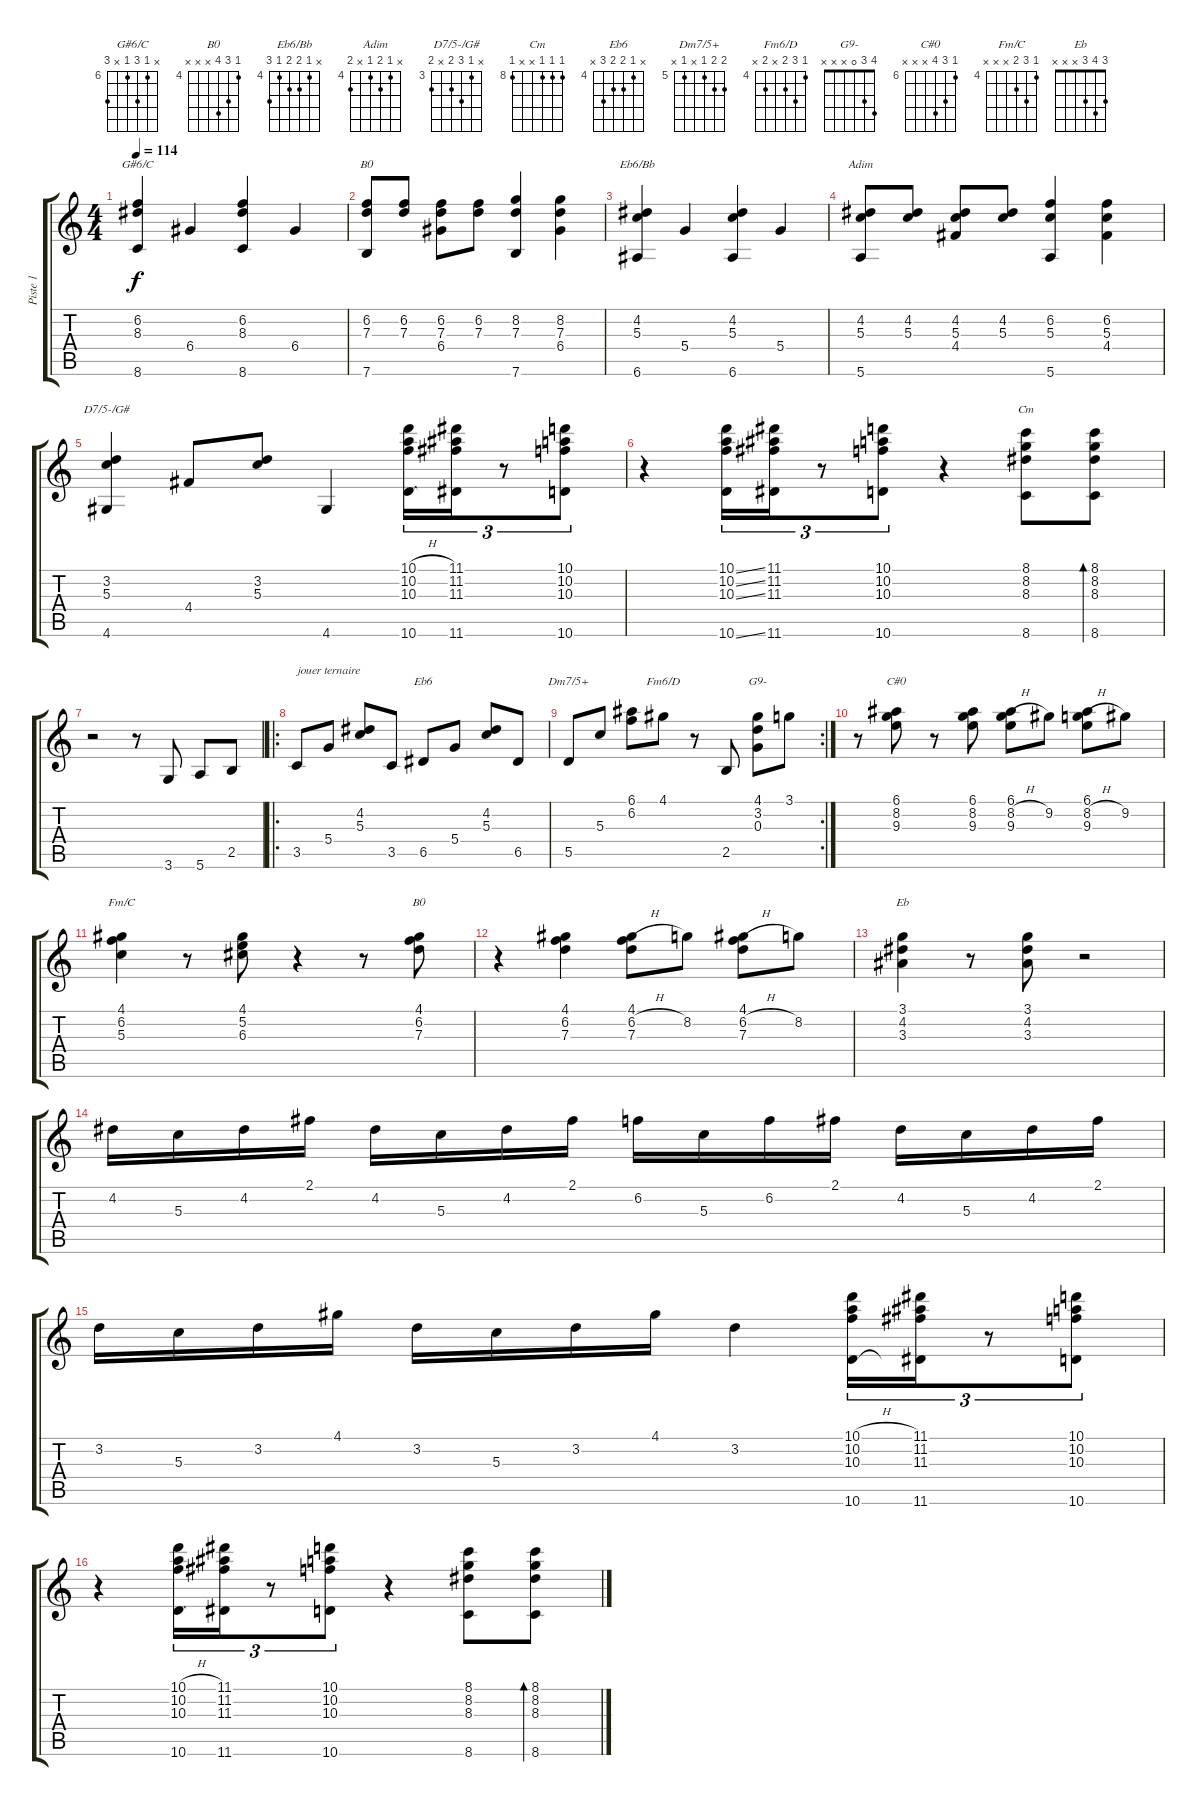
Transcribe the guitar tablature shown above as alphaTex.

\track ("Piste 1" "Piste 1") {instrument acousticguitarnylon}
\staff {score tabs}
\tuning (E4 B3 G3 D3 A2 E2) {hide}
\chord ("G#6/C" x 6 8 6 x 8) {firstfret 6}
\chord ("B0" x 6 7 x 6 7) {firstfret 6}
\chord ("Eb6/Bb" x 4 5 5 4 6) {firstfret 4}
\chord ("Adim" x 4 5 4 x 5) {firstfret 4}
\chord ("D7/5-/G#" x 3 5 4 x 4) {firstfret 3}
\chord ("Cm" 8 8 8 x x 8) {firstfret 8}
\chord ("Eb6" x 4 5 5 6 x) {firstfret 4}
\chord ("Dm7/5+" 6 6 5 x 5 x) {firstfret 5}
\chord ("Fm6/D" 4 6 5 x 5 x) {firstfret 4}
\chord ("G9-" 4 3 0 x x x)
\chord ("C#0" 6 8 9 x x x) {firstfret 6}
\chord ("Fm/C" 4 6 5 x x x) {firstfret 4}
\chord ("B0" 4 6 7 x x x) {firstfret 4}
\chord ("Eb" 3 4 3 x x x)
\ts (4 4)
\tempo 114
\clef g2
\ks c
(6.2 8.3 8.6).4{ch "G#6/C" dy f} 6.4.4 (6.2 8.3 8.6).4 6.4.4 |
(6.2 7.3 7.6).8{ch "B0"} (6.2 7.3).8 (6.2 7.3 6.4).8 (6.2 7.3).8 (8.2 7.3 7.6).4 (8.2 7.3 6.4).4 |
(4.2 5.3 6.6).4{ch "Eb6/Bb"} 5.4.4 (4.2 5.3 6.6).4 5.4.4 |
(4.2 5.3 5.6).8{ch "Adim"} (4.2 5.3).8 (4.2 5.3 4.4).8 (4.2 5.3).8 (6.2 5.3 5.6).4 (6.2 5.3 4.4).4 |
(3.2 5.3 4.6).4{ch "D7/5-/G#"} 4.4.8 (3.2 5.3).8 4.6.4 (10.1{h} 10.2{h} 10.3{h} 10.6{h}).16{tu (3 2)} (11.1 11.2 11.3 11.6).16{tu (3 2)} r.8{tu (3 2)} (10.1 10.2 10.3 10.6).8{tu (3 2)} |
r.4 (10.1{ss} 10.2{ss} 10.3{ss} 10.6{ss}).16{tu (3 2)} (11.1 11.2 11.3 11.6).16{tu (3 2)} r.8{tu (3 2)} (10.1 10.2 10.3 10.6).8{tu (3 2)} r.4 (8.1 8.2 8.3 8.6).8{ch "Cm"} (8.1 8.2 8.3 8.6).8{bd 240} |
r.2 r.8 3.6.8 5.6.8 2.5.8 |
\ro
3.5.8{txt "jouer ternaire"} 5.4.8 (4.2 5.3).8 3.5.8 6.5.8{ch "Eb6"} 5.4.8 (4.2 5.3).8 6.5.8 |
\rc 2
5.5.8{ch "Dm7/5+"} 5.3.8 (6.1 6.2).8 4.1.8{ch "Fm6/D"} r.8 2.5.8 (4.1 3.2 0.3).8{ch "G9-"} 3.1.8 |
r.8 (6.1 8.2 9.3).8{ch "C#0"} r.8 (6.1 8.2 9.3).8 (6.1 8.2{h} 9.3).8 9.2.8 (6.1 8.2{h} 9.3).8 9.2.8 |
(4.1 6.2 5.3).4{ch "Fm/C"} r.8 (4.1 5.2 6.3).8 r.4 r.8 (4.1 6.2 7.3).8{ch "B0"} |
r.4 (4.1 6.2 7.3).4 (4.1 6.2{h} 7.3).8 8.2.8 (4.1 6.2{h} 7.3).8 8.2.8 |
(3.1 4.2 3.3).4{ch "Eb"} r.8 (3.1 4.2 3.3).8 r.2 |
4.2.16 5.3.16 4.2.16 2.1.16 4.2.16 5.3.16 4.2.16 2.1.16 6.2.16 5.3.16 6.2.16 2.1.16 4.2.16 5.3.16 4.2.16 2.1.16 |
3.2.16 5.3.16 3.2.16 4.1.16 3.2.16 5.3.16 3.2.16 4.1.16 3.2.4 (10.1{h} 10.2{h} 10.3{h} 10.6{h}).16{tu (3 2)} (11.1 11.2 11.3 11.6).16{tu (3 2)} r.8{tu (3 2)} (10.1 10.2 10.3 10.6).8{tu (3 2)} |
r.4 (10.1{h} 10.2{h} 10.3{h} 10.6{h}).16{tu (3 2)} (11.1 11.2 11.3 11.6).16{tu (3 2)} r.8{tu (3 2)} (10.1 10.2 10.3 10.6).8{tu (3 2)} r.4 (8.1 8.2 8.3 8.6).8 (8.1 8.2 8.3 8.6).8{bd 240}
